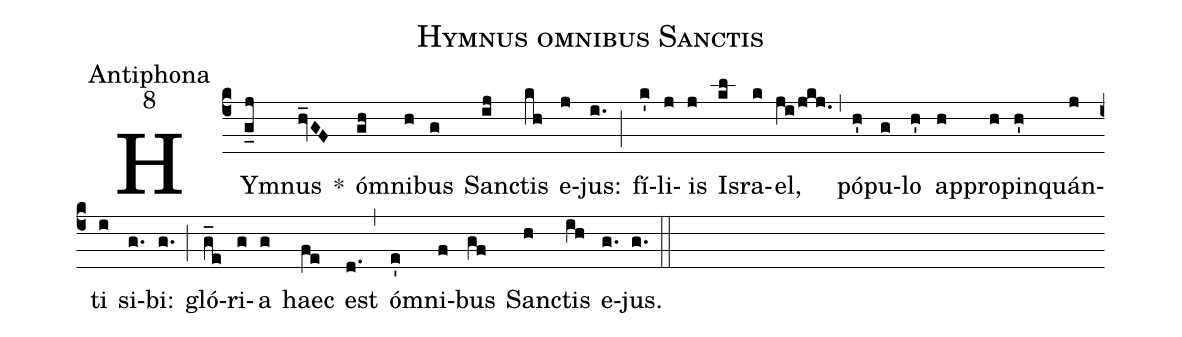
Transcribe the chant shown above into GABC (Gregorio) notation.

name:Hymnus omnibus Sanctis;
office-part:Antiphona;
mode:8;
%%
(c4) HY(g_j)mnus(hv_GF) *() ó(gh)mni(h)bus(g) San(ij)ctis(kh) e(j)jus:(i.) (;) fí(k')li(j)is(j) Is(kl)ra(k)el,(ji/jkj.) (,) pó(h')pu(g)lo(h') ap(h)pro(h)pin(h')quán(j)ti(i) si(g.)bi:(g.) (;) gló(g_e)ri(g)a(g) haec(fe) est(d.) (,) ó(e')mni(f)bus(gf) San(h)ctis(ih) e(g.)jus.(g.) (::)
